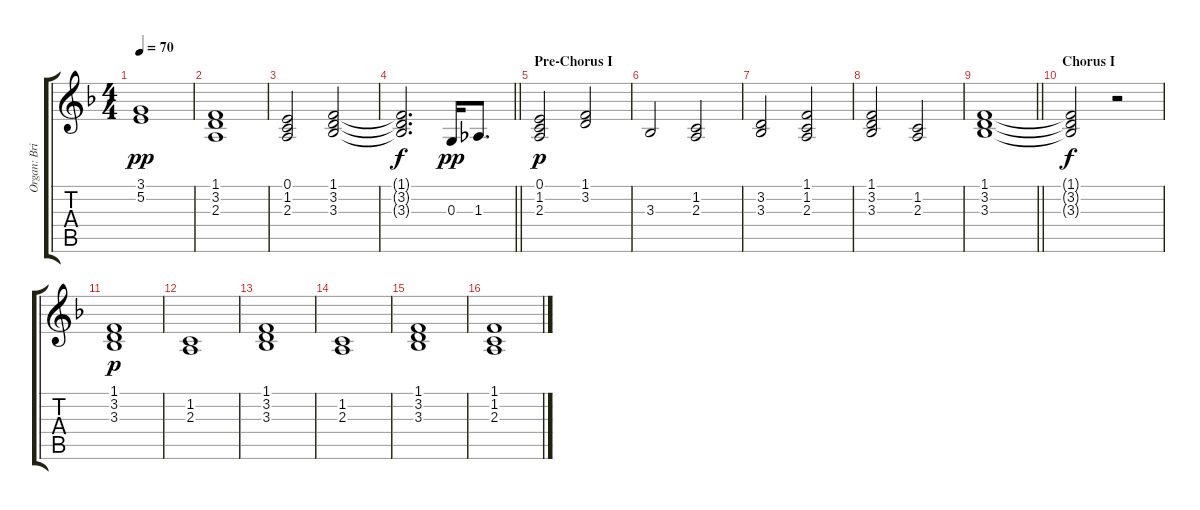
\track ("Organ: Brian" "Organ: Bri") {instrument reedorgan}
\staff {score tabs}
\tuning (E4 B3 G3 D3 A2 E2) {hide}
\ts (4 4)
\tempo 70
\clef g2
\ks f
(3.1 5.2).1{dy pp} |
(1.1 3.2 2.3).1 |
(0.1 1.2 2.3).2 (1.1 3.2 3.3).2 |
\barLineRight lightlight
(1.1{t} 3.2{t} 3.3{t}).2{d dy f} 0.3.16{dy pp} 1.3.8{d} |
\section ("" "Pre-Chorus I")
(0.1 1.2 2.3).2{dy p} (1.1 3.2).2 |
3.3.2 (1.2 2.3).2 |
(3.2 3.3).2 (1.1 1.2 2.3).2 |
(1.1 3.2 3.3).2 (1.2 2.3).2 |
\barLineRight lightlight
(1.1 3.2 3.3).1 |
\section ("" "Chorus I")
(1.1{t} 3.2{t} 3.3{t}).2{dy f} r.2 |
(1.1 3.2 3.3).1{dy p} |
(1.2 2.3).1 |
(1.1 3.2 3.3).1 |
(1.2 2.3).1 |
(1.1 3.2 3.3).1 |
(1.1 1.2 2.3).1
